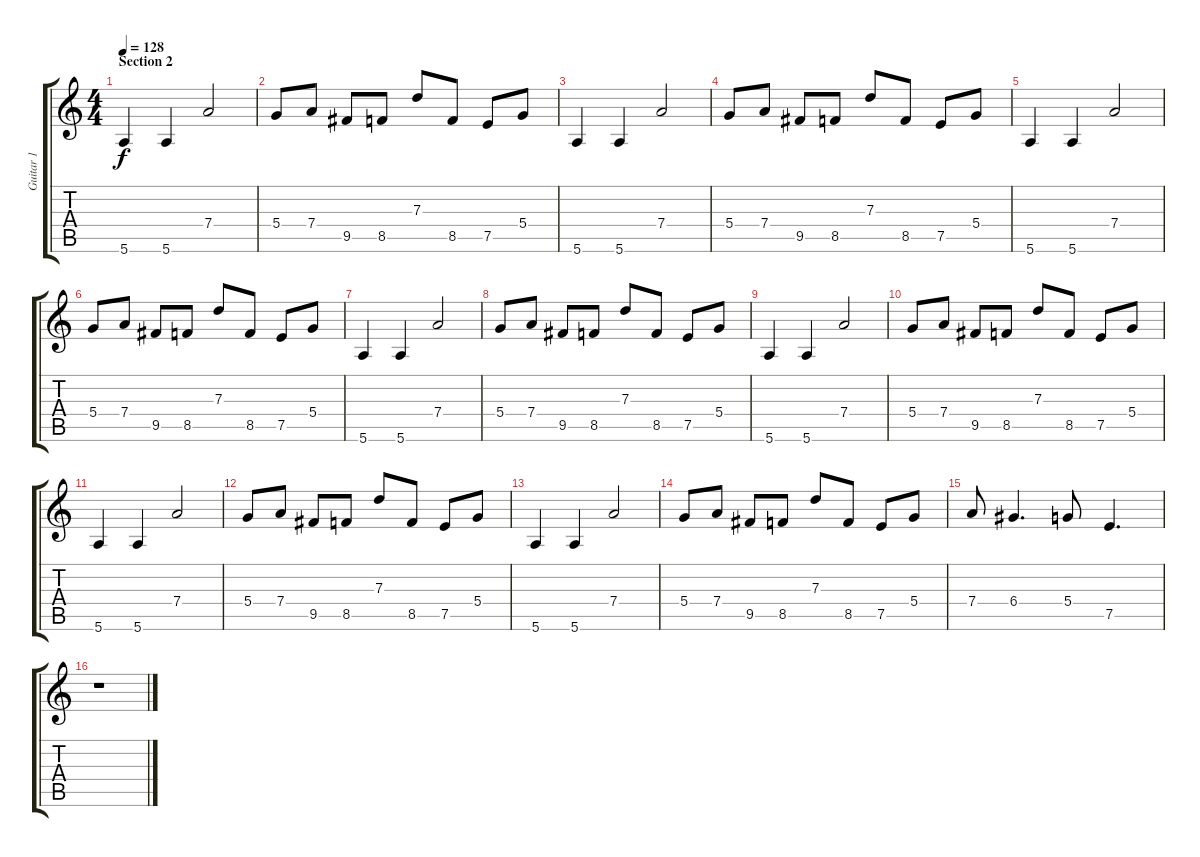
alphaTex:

\track ("Guitar 1" "Guitar 1") {instrument distortionguitar}
\staff {score tabs}
\tuning (E4 B3 G3 D3 A2 E2) {hide}
\ts (4 4)
\section ("" "Section 2")
\tempo 128
\clef g2
\ks c
5.6.4{dy f} 5.6.4 7.4.2 |
5.4.8 7.4.8 9.5.8 8.5.8 7.3.8 8.5.8 7.5.8 5.4.8 |
5.6.4 5.6.4 7.4.2 |
5.4.8 7.4.8 9.5.8 8.5.8 7.3.8 8.5.8 7.5.8 5.4.8 |
5.6.4 5.6.4 7.4.2 |
5.4.8 7.4.8 9.5.8 8.5.8 7.3.8 8.5.8 7.5.8 5.4.8 |
5.6.4 5.6.4 7.4.2 |
5.4.8 7.4.8 9.5.8 8.5.8 7.3.8 8.5.8 7.5.8 5.4.8 |
5.6.4 5.6.4 7.4.2 |
5.4.8 7.4.8 9.5.8 8.5.8 7.3.8 8.5.8 7.5.8 5.4.8 |
5.6.4 5.6.4 7.4.2 |
5.4.8 7.4.8 9.5.8 8.5.8 7.3.8 8.5.8 7.5.8 5.4.8 |
5.6.4 5.6.4 7.4.2 |
5.4.8 7.4.8 9.5.8 8.5.8 7.3.8 8.5.8 7.5.8 5.4.8 |
7.4.8 6.4.4{d} 5.4.8 7.5.4{d} |
r.1
